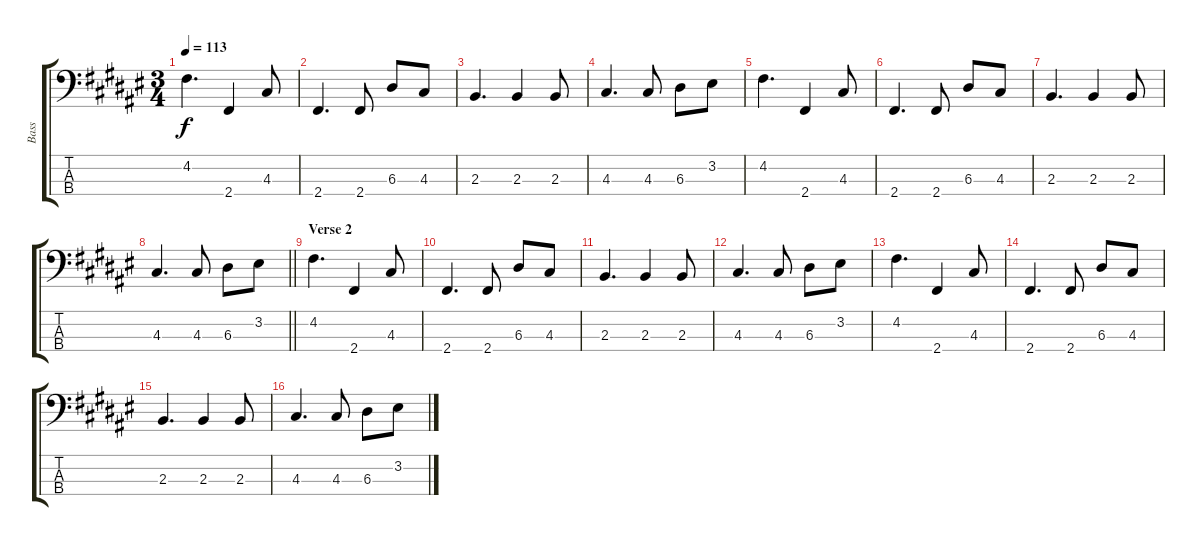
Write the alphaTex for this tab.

\track ("Bass" "Bass") {instrument electricbassfinger}
\staff {score tabs}
\tuning (G2 D2 A1 E1) {hide}
\ts (3 4)
\tempo 113
\clef f4
\ks f#
4.2.4{d dy f} 2.4.4 4.3.8 |
2.4.4{d} 2.4.8 6.3.8 4.3.8 |
2.3.4{d} 2.3.4 2.3.8 |
4.3.4{d} 4.3.8 6.3.8 3.2.8 |
4.2.4{d} 2.4.4 4.3.8 |
2.4.4{d} 2.4.8 6.3.8 4.3.8 |
2.3.4{d} 2.3.4 2.3.8 |
\barLineRight lightlight
4.3.4{d} 4.3.8 6.3.8 3.2.8 |
\section ("" "Verse 2")
4.2.4{d} 2.4.4 4.3.8 |
2.4.4{d} 2.4.8 6.3.8 4.3.8 |
2.3.4{d} 2.3.4 2.3.8 |
4.3.4{d} 4.3.8 6.3.8 3.2.8 |
4.2.4{d} 2.4.4 4.3.8 |
2.4.4{d} 2.4.8 6.3.8 4.3.8 |
2.3.4{d} 2.3.4 2.3.8 |
4.3.4{d} 4.3.8 6.3.8 3.2.8
